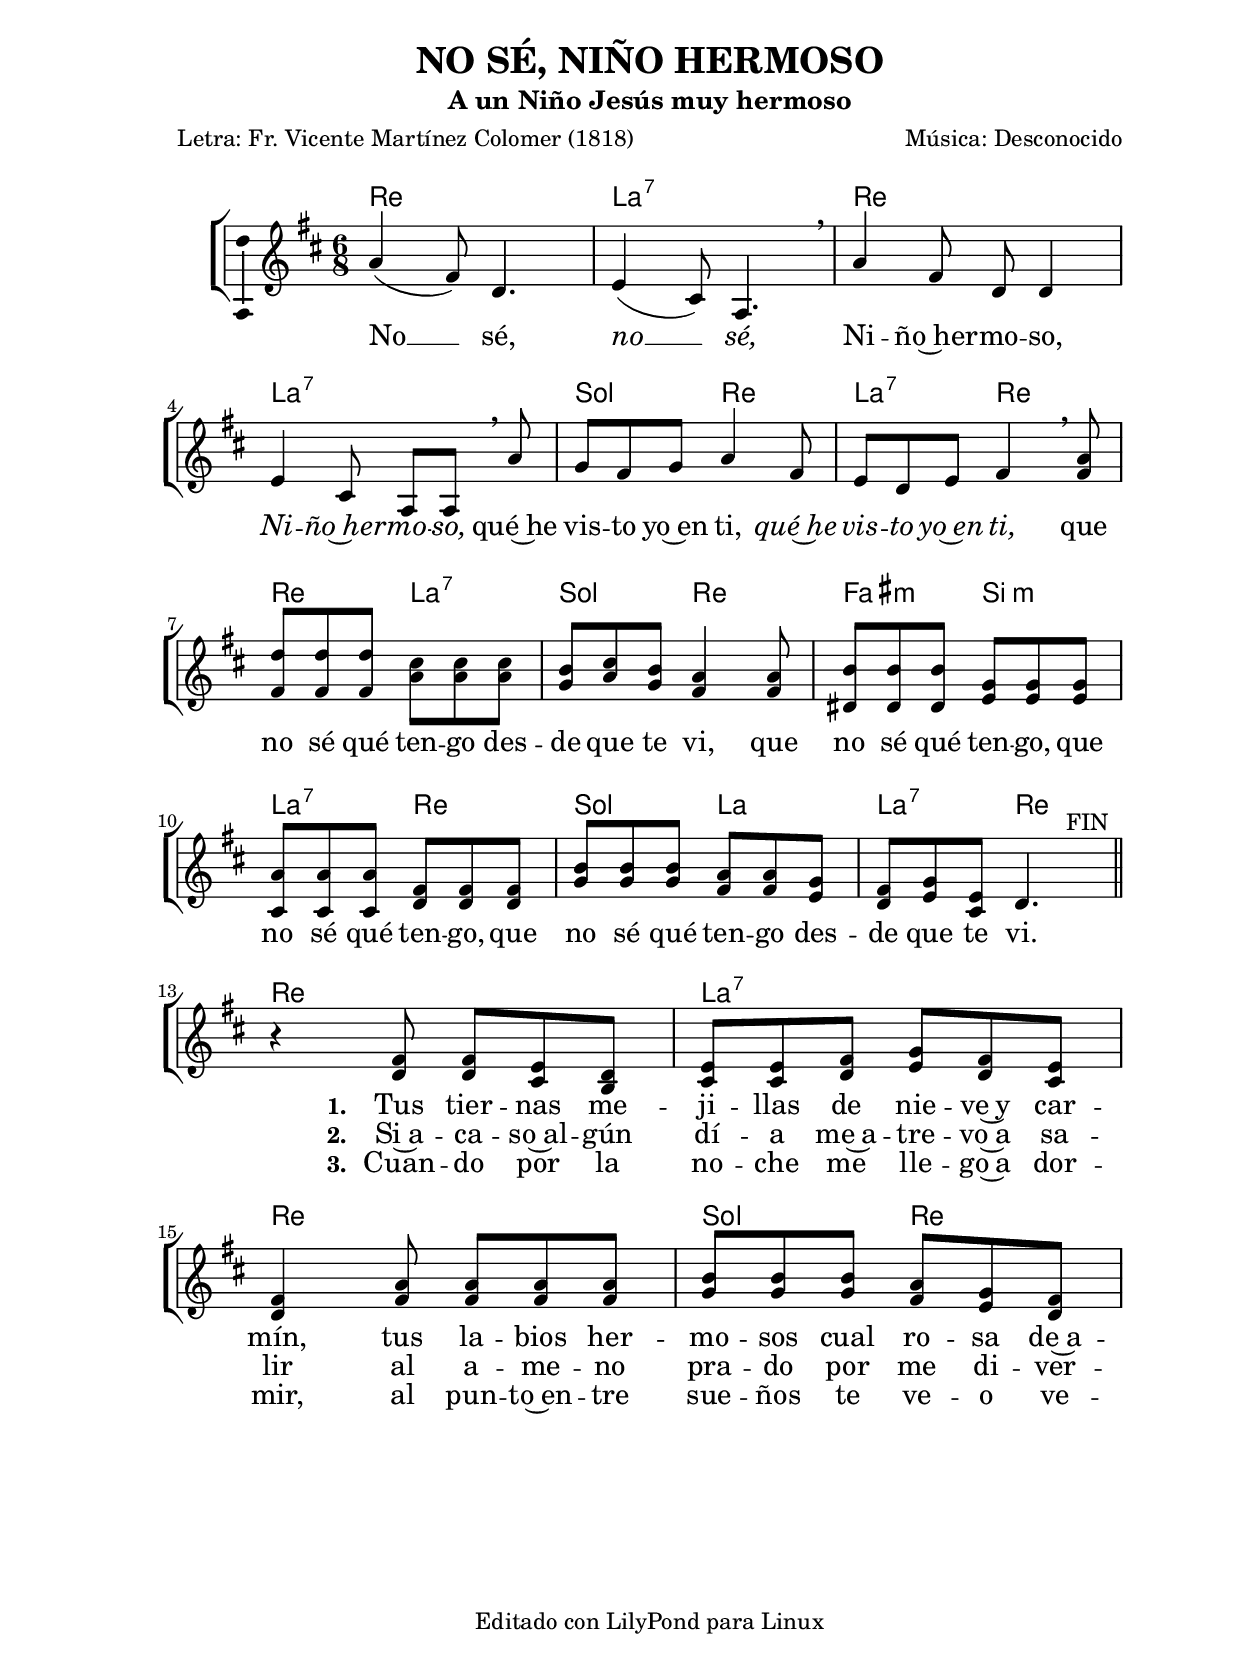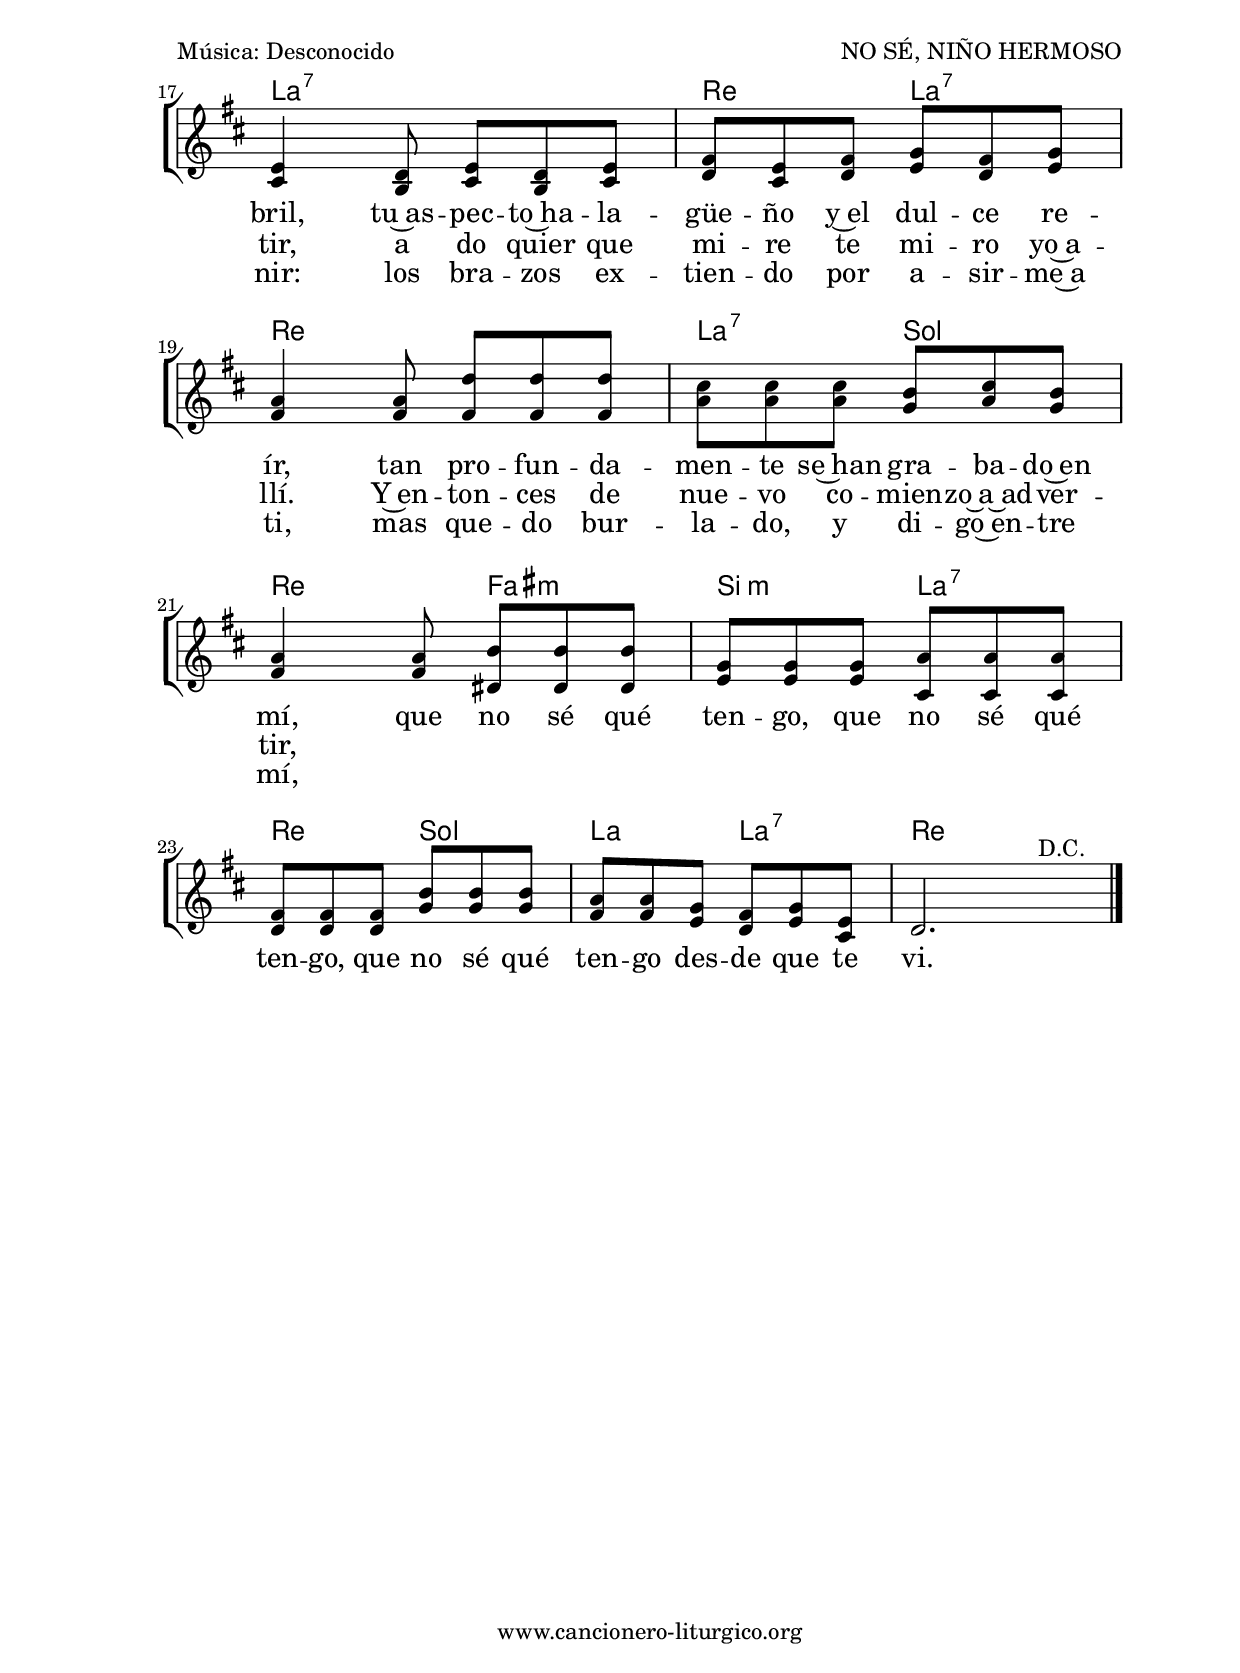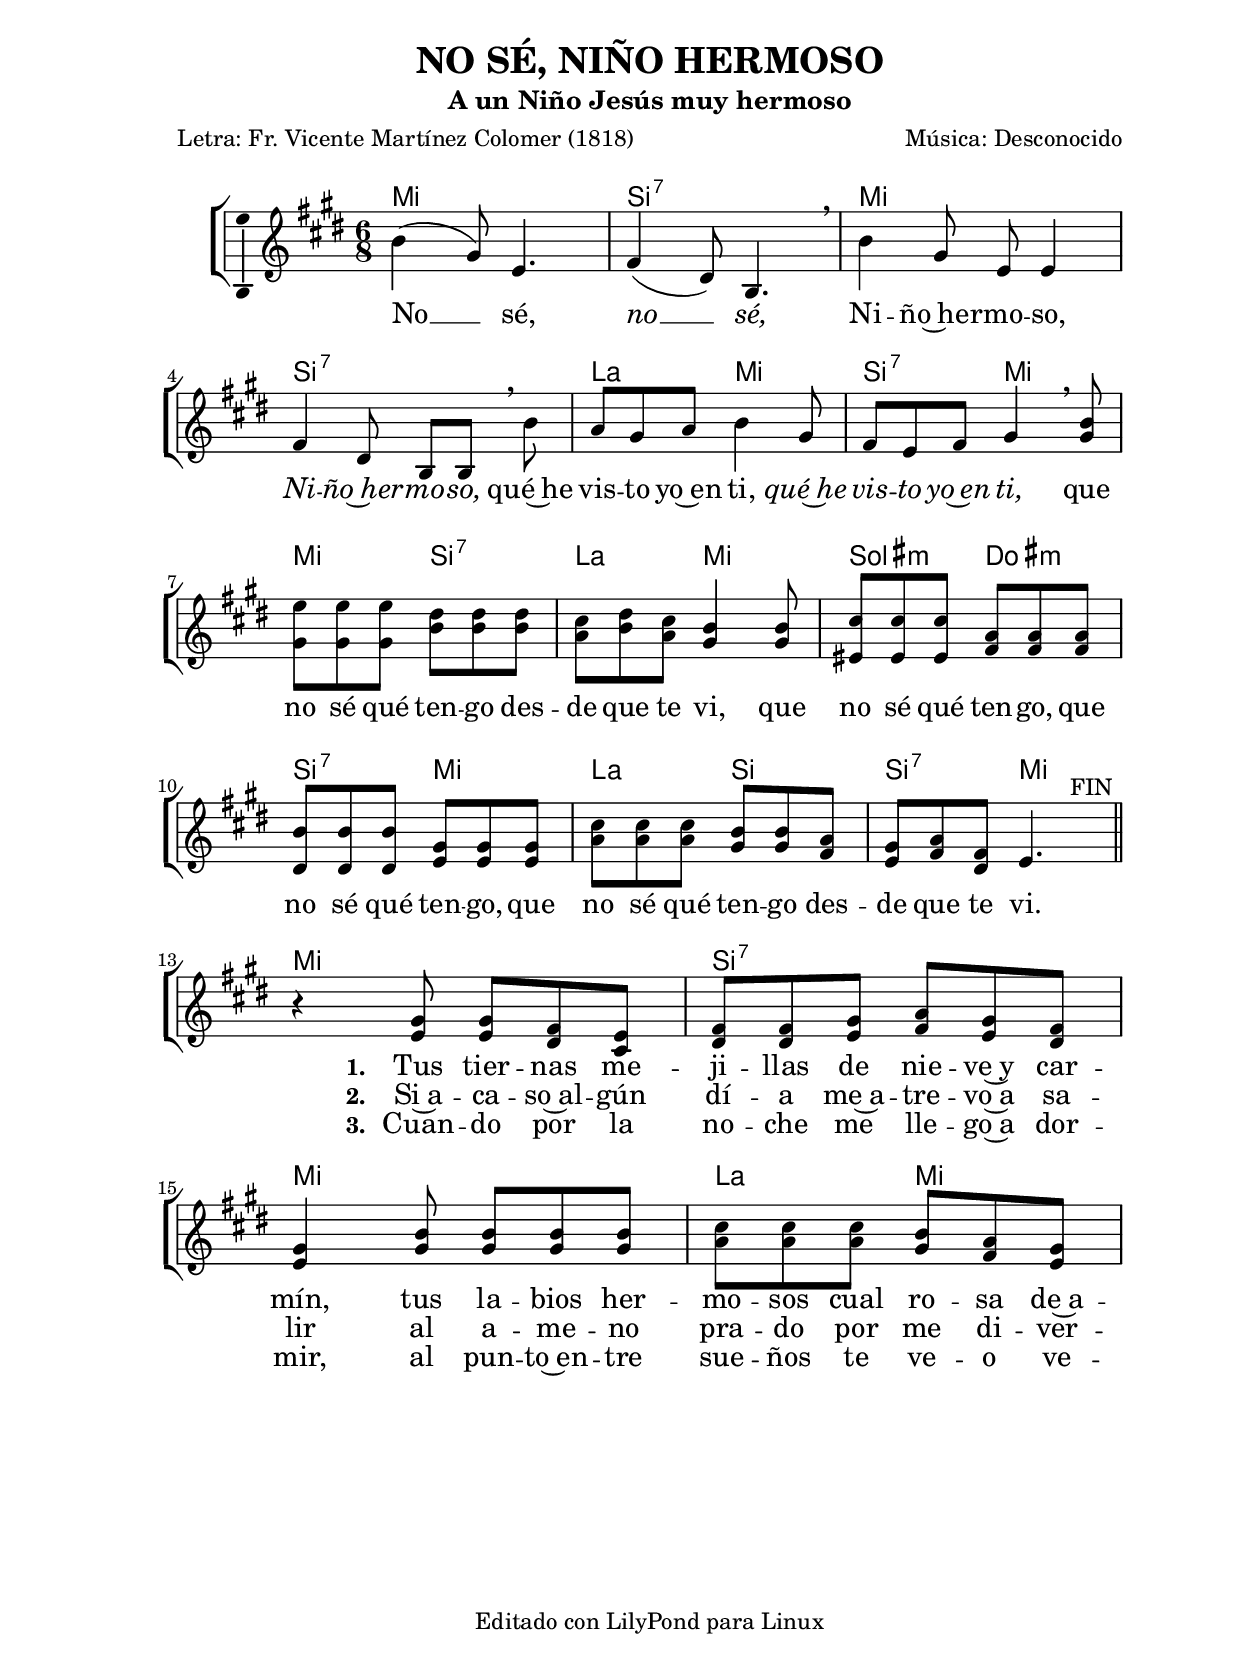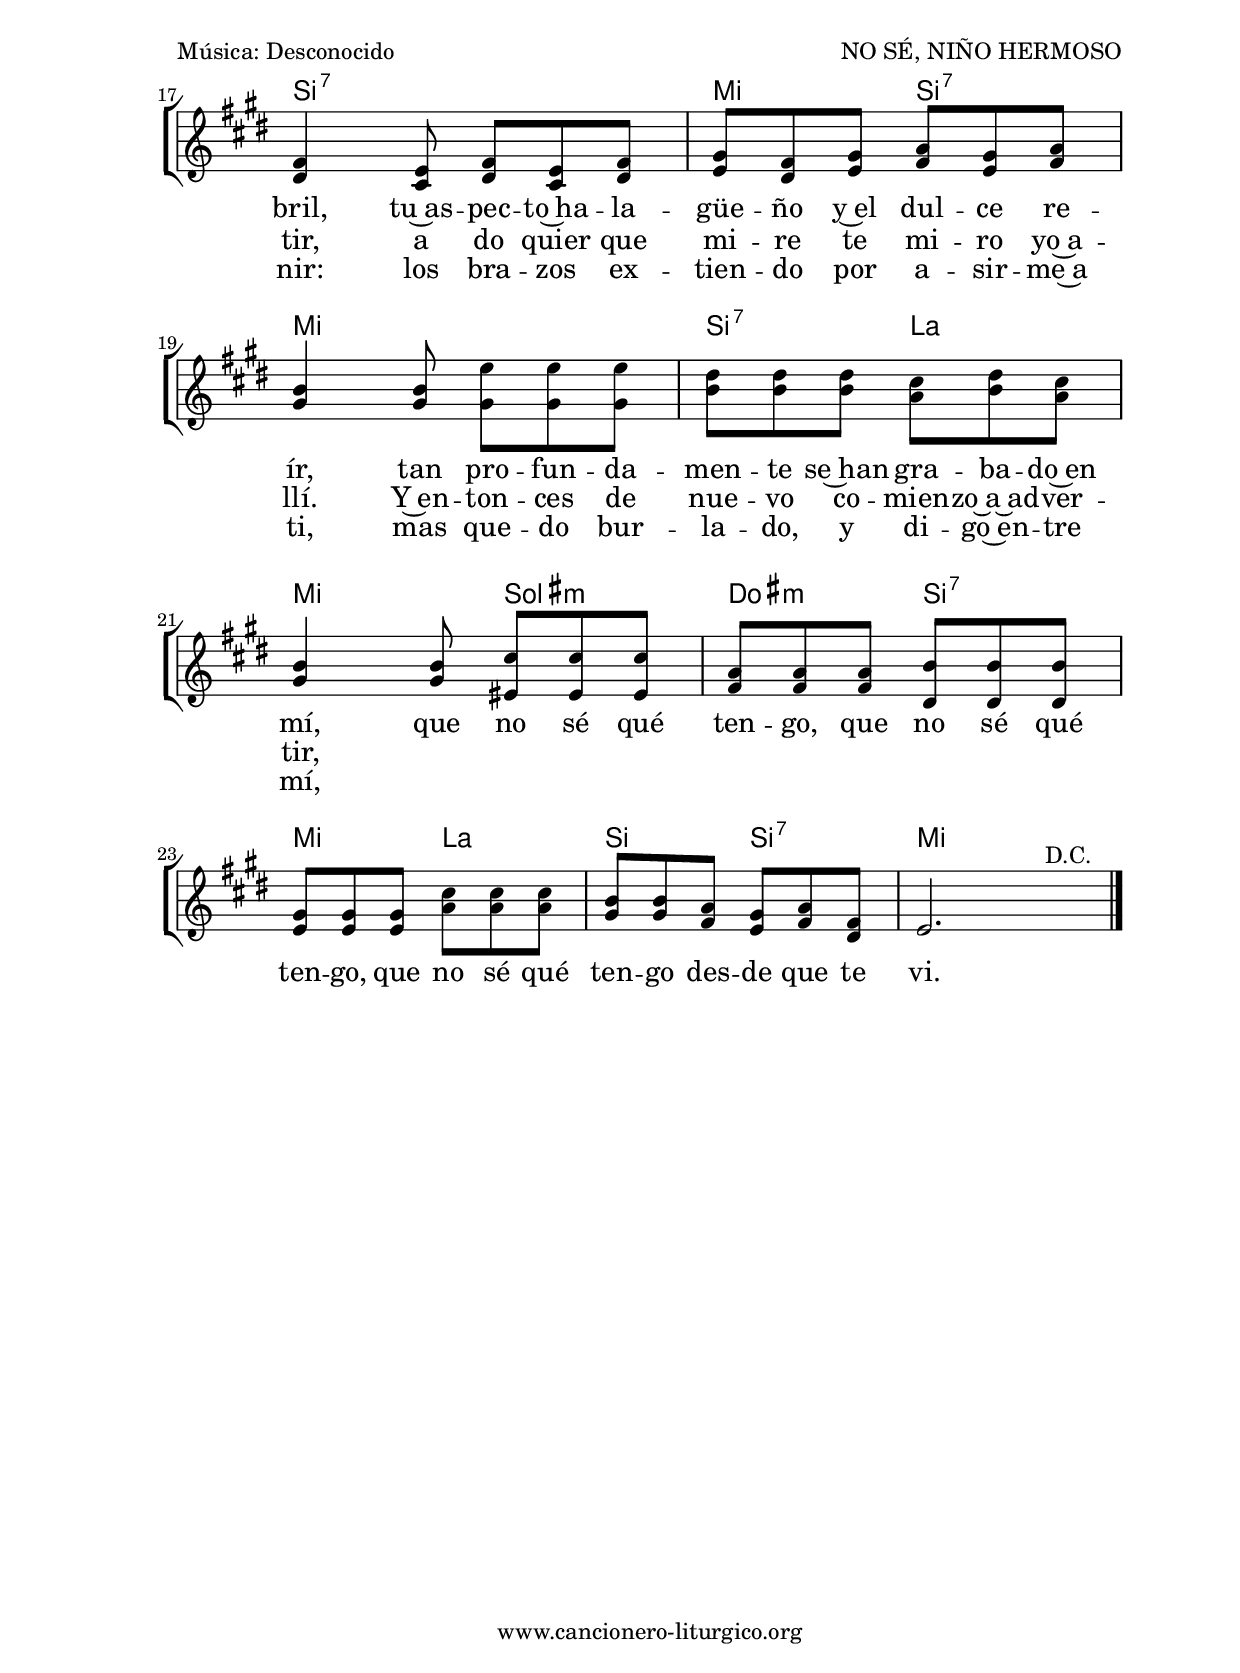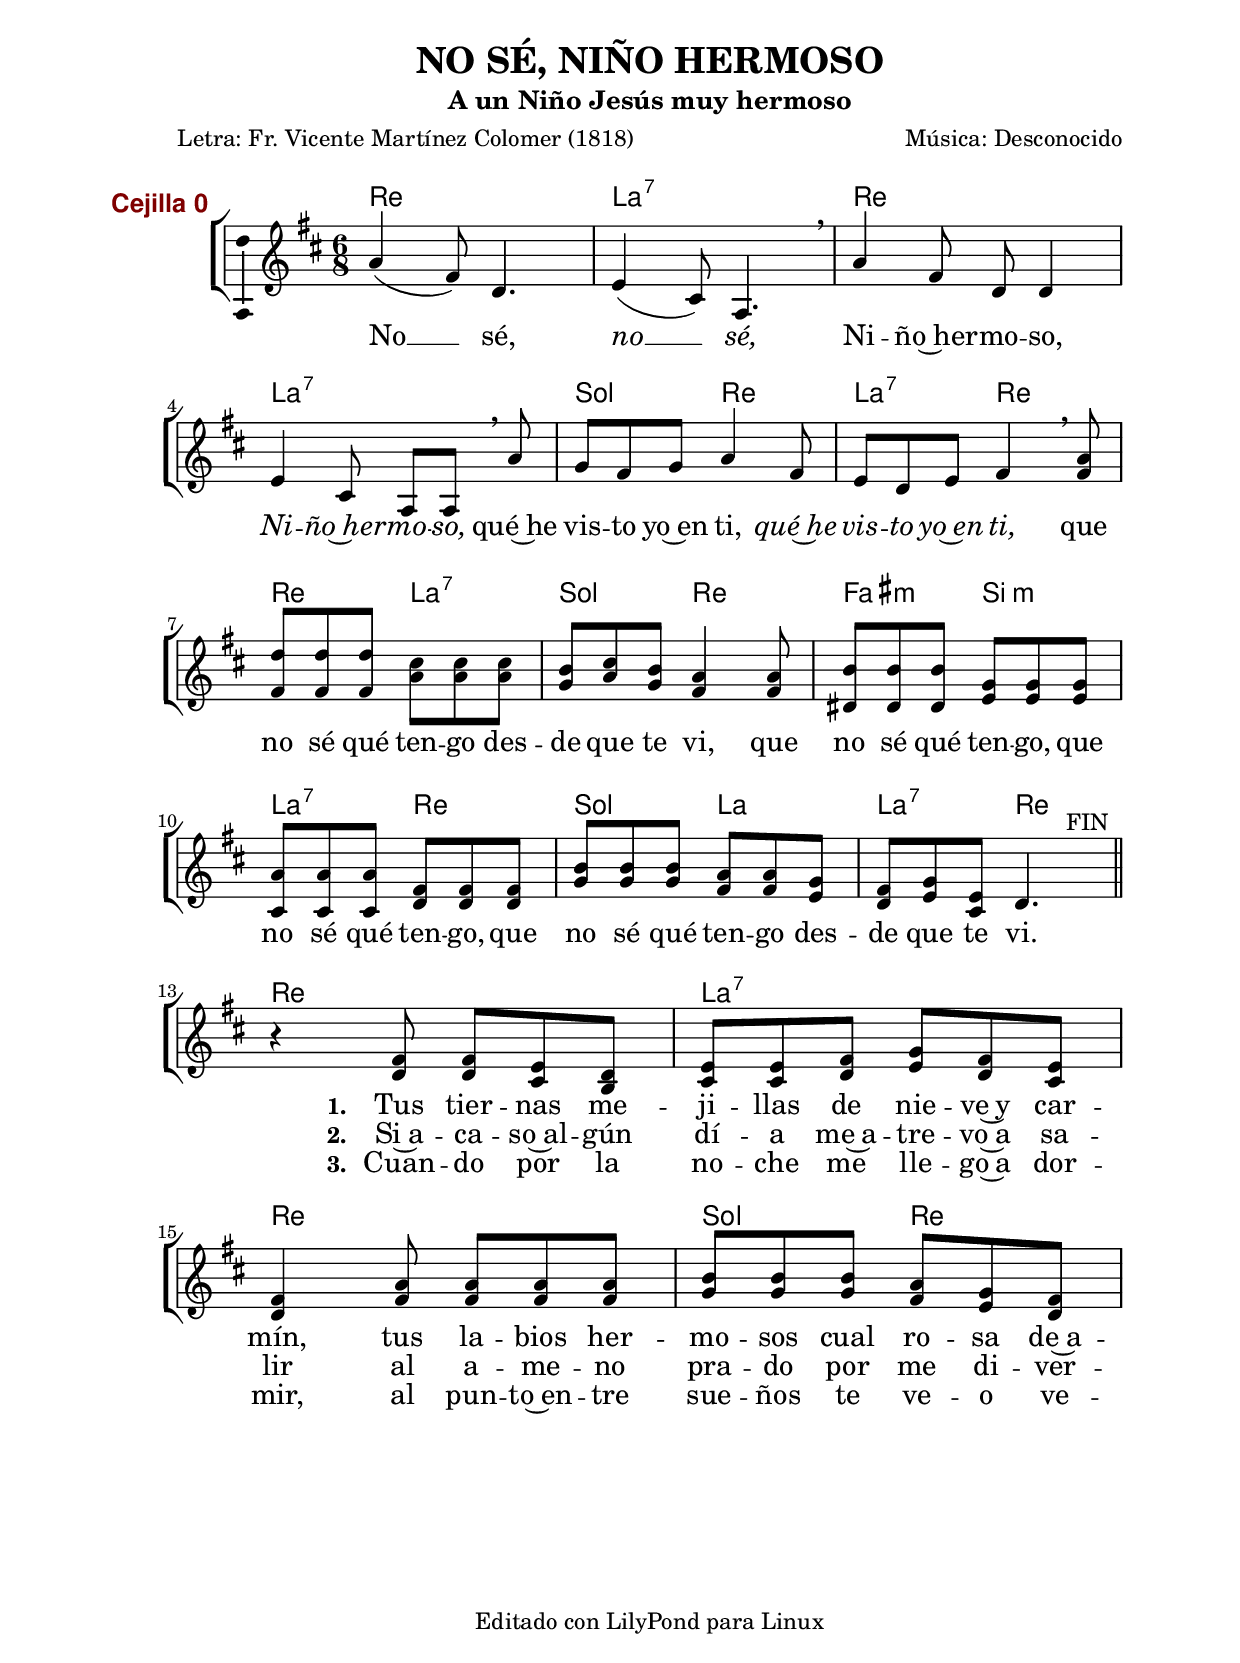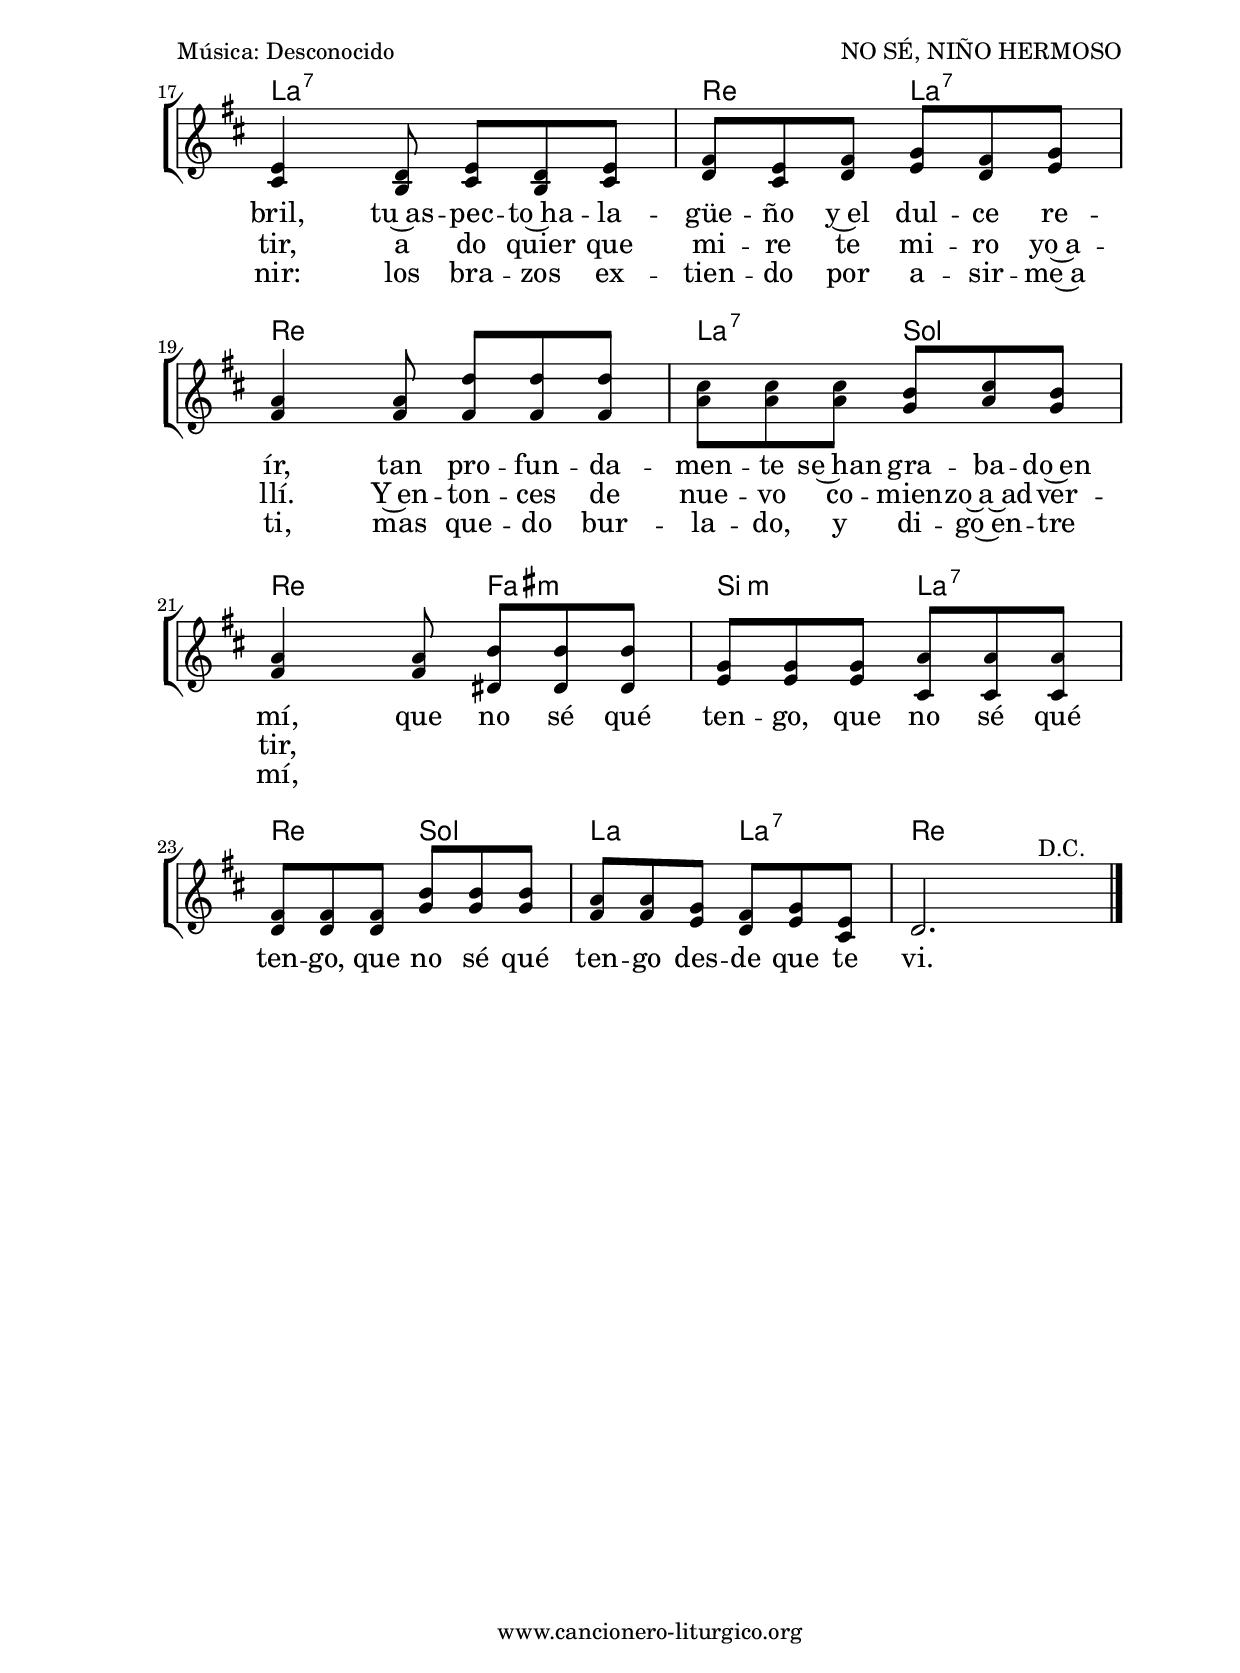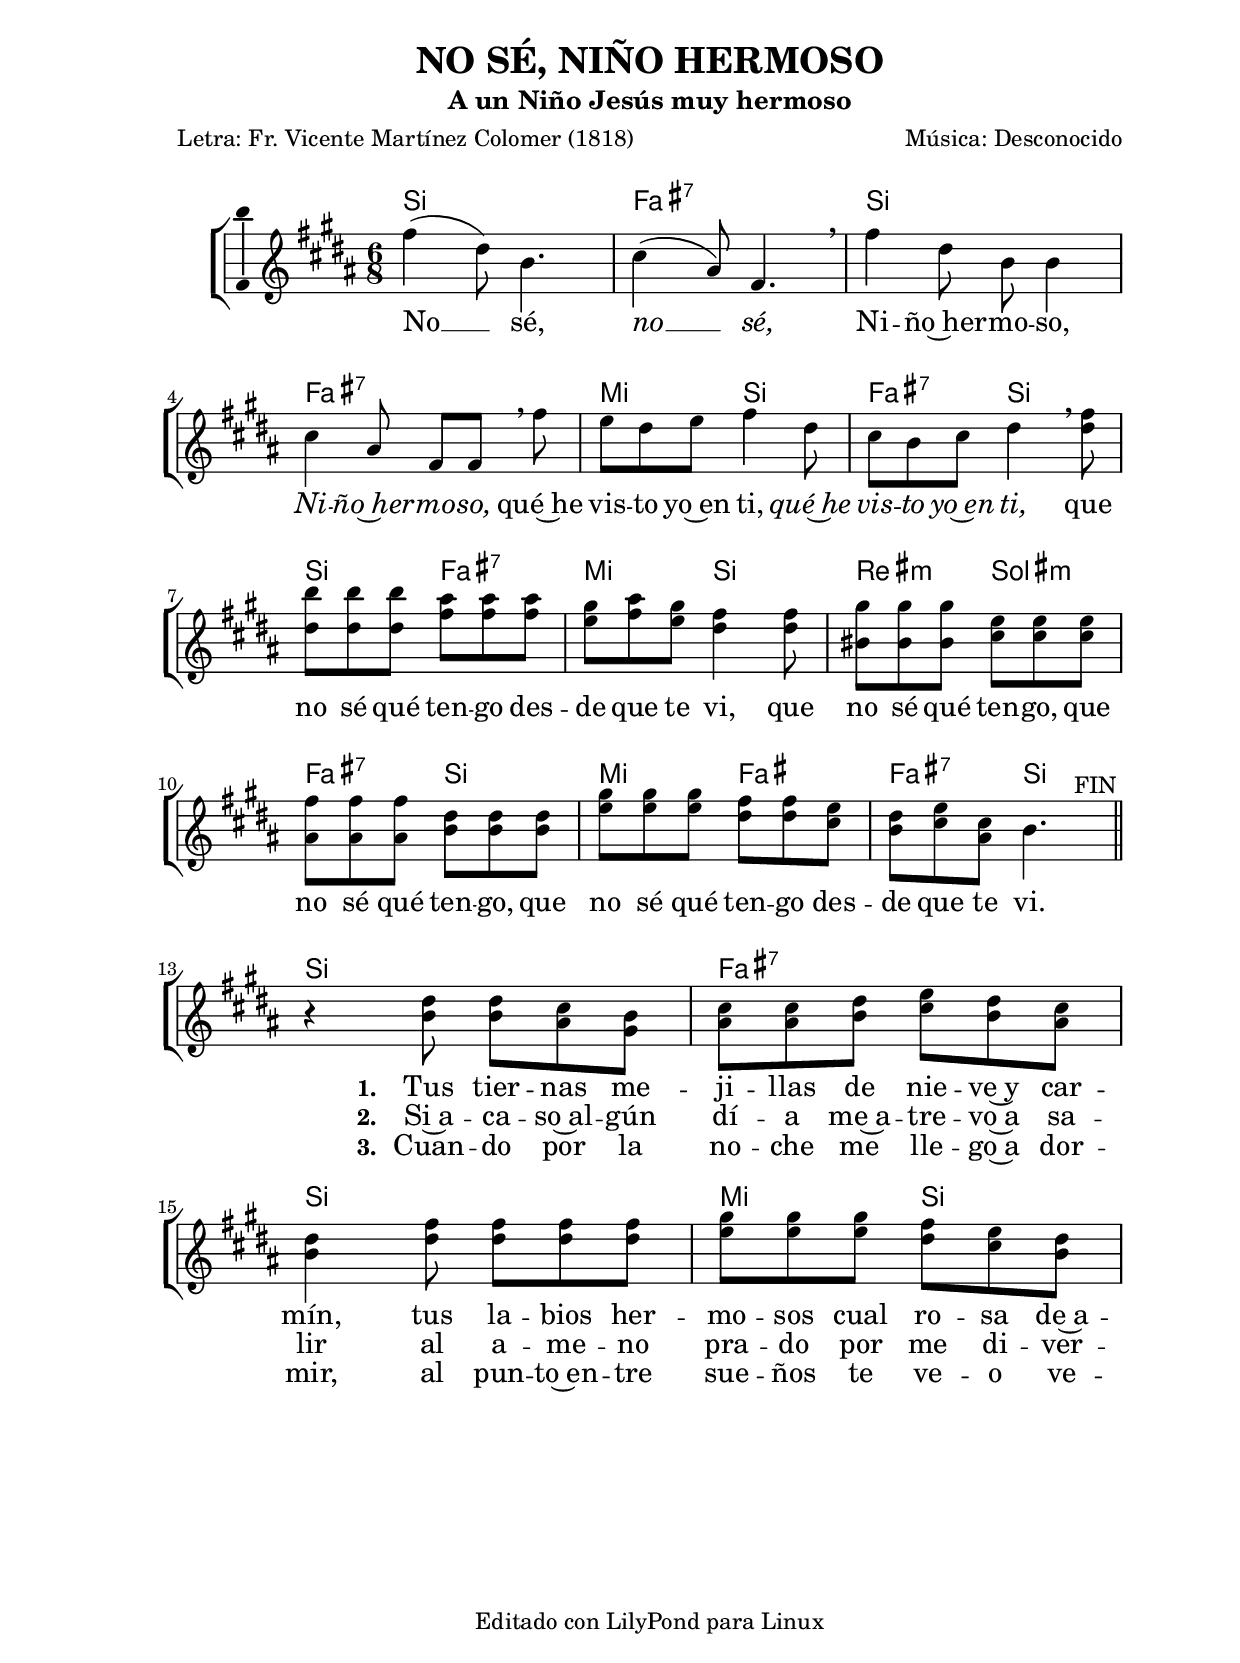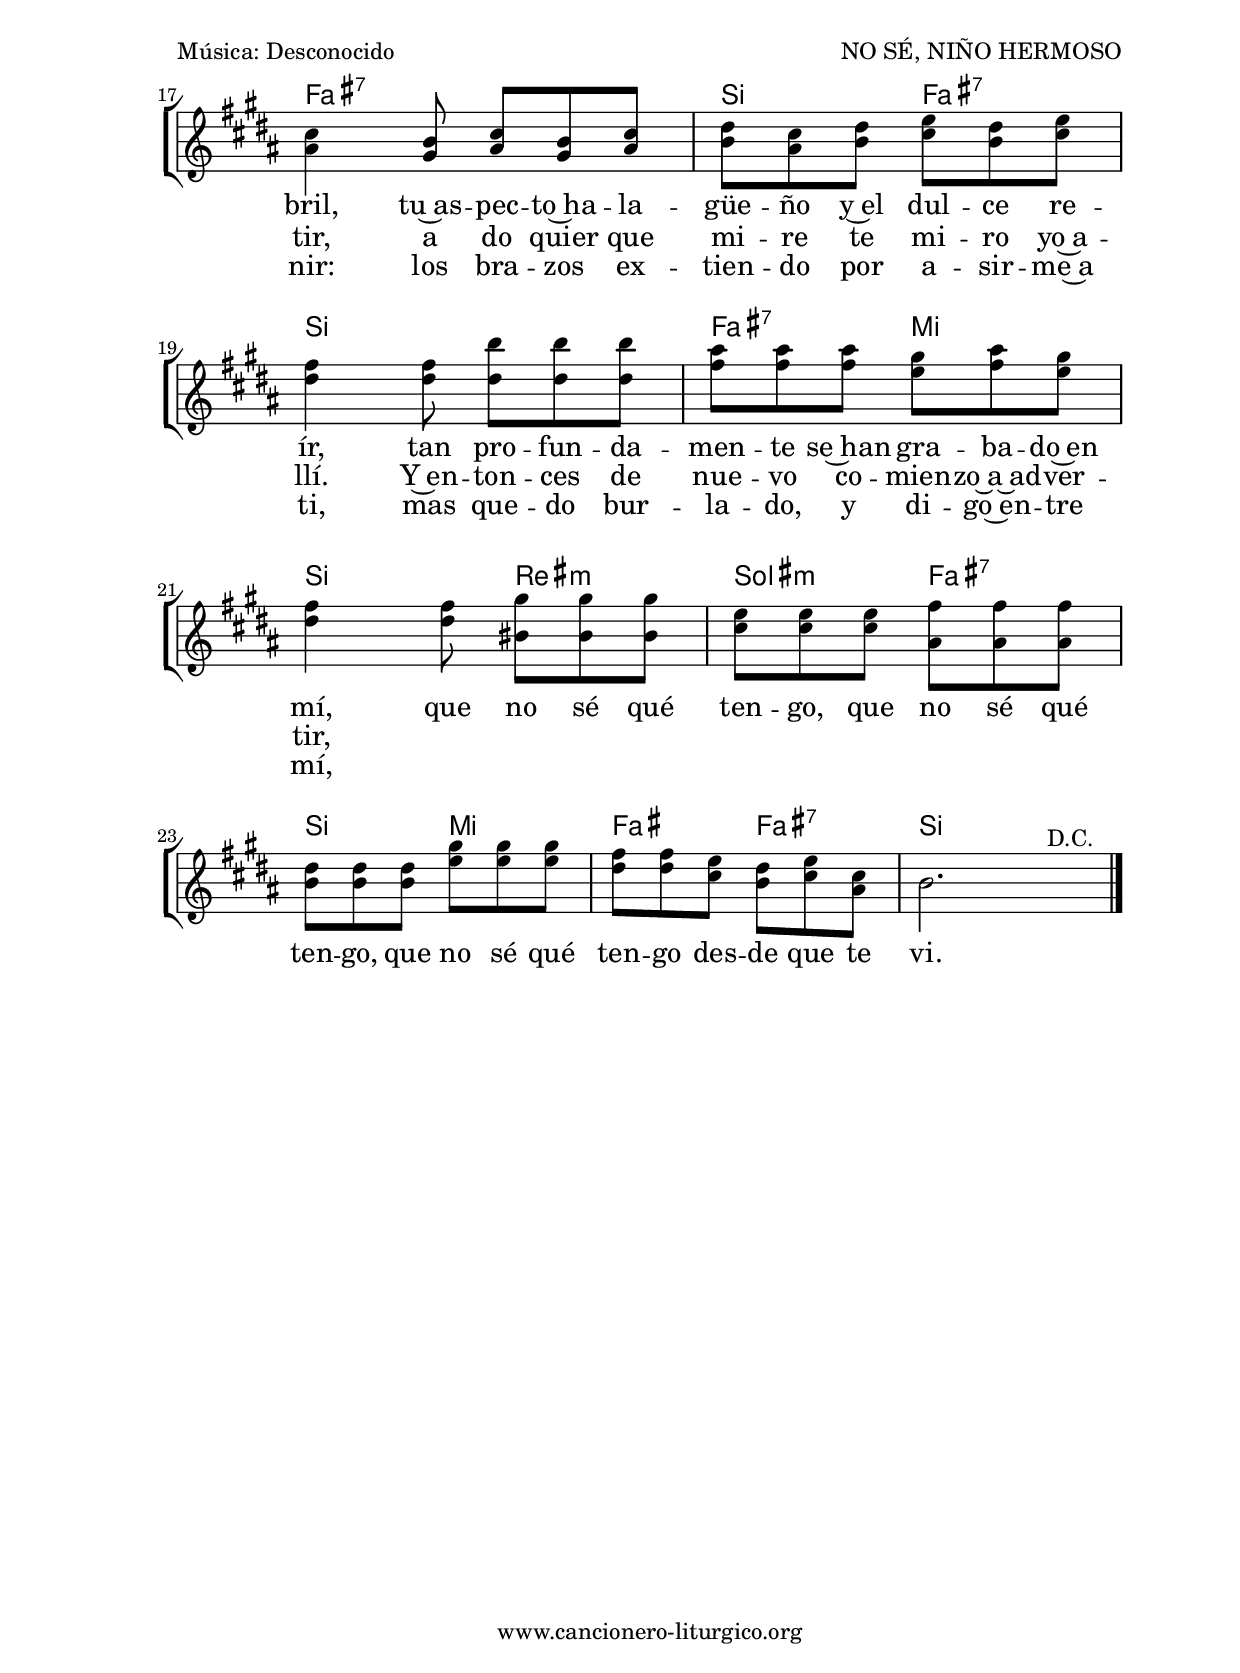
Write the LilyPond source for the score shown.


italicas=\override LyricText #'font-shape = #'italic
normal=\override LyricText #'font-shape = #'normal

%versión de lilypond para la que se ha escrito esta partitura:
\version "2.16.0"

	%Tamaño papel
	#(set-default-paper-size "a4")
	%Tamaño partitura
	#(set-global-staff-size 20)
	%No responde al pulsar sobre una nota
	#(ly:set-option 'point-and-click #f)

%parámetros del encabezamiento:
\header {
	title = "NO SÉ, NIÑO HERMOSO"
	subtitle = "A un Niño Jesús muy hermoso"
	composer = "Música: Desconocido"
	poet = "Letra: Fr. Vicente Martínez Colomer (1818)"
%	meter = "Tono original: Re M"
	arranger = ""
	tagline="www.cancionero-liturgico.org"
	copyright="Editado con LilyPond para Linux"
	tiempo = "Navidad"
	usos = ""
	letra = ""
	}

%parámetros asociados al papel:
\paper  {
	oddHeaderMarkup = \markup {\fill-line { \on-the-fly #not-first-page \fromproperty #'header:title \on-the-fly #not-first-page \fromproperty #'header:composer }}
	evenHeaderMarkup = \markup {\fill-line { \fromproperty #'header:composer \fromproperty #'header:title }}
	#(set-paper-size "a4")
	print-page-number = ##f
	first-page-number = 1
	print-first-page-number = ##f
%	head-separation = 3.0 \cm
	top-margin = 2.0 \cm
	bottom-margin = 0.5\cm
%%%	bottom-margin = -1.0\cm
	left-margin = 3.0 \cm
	line-width = 16.0 \cm 
	indent = 8\mm
	interscoreline = 2.\mm
	between-system-space = 15\mm
%	para que las partituras no llenen la hoja:
	ragged-bottom = ##t
%	idem para la última hoja:
	ragged-last-bottom = ##f
%	para que las partituras llenen el ancho del papel:
	ragged-last = ##f
	after-title-space = 2.5 \cm
page-count=2
system-count=10

	%Flexible Vertical Spacing
%	markup-markup-spacing =
%	#'((basic-distance . 15) (minimum-distance . 15) (padding . 3))
	markup-system-spacing =
	#'((basic-distance . 15) (minimum-distance . 15) (padding . 3))
	system-system-spacing =
	#'((basic-distance . 15) (minimum-distance . 15) (padding . 3))
	score-system-spacing =
	#'((basic-distance . 15) (minimum-distance . 15) (padding . 5))
%	top-system-spacing = % header
%	#'((basic-distance . 8) (minimum-distance . 0) (padding . 0))
%	top-markup-spacing =
%	#'((basic-distance . 20) (minimum-distance . 20) (padding . 0))
	last-bottom-spacing = % footer
	#'((basic-distance . 5) (minimum-distance . 5) (padding . 0))
%	score-markup-spacing =
%	#'((basic-distance . 16) (minimum-distance . 13) (padding . 0))

	}


%parámetros que afectan a toda la partitura:
global =  {
	%clave de sol (G):
	\clef G
	%armadura:
%	\transpose d ees
	\key d \major
	\tempo 4.=66
	\set Score.tempoHideNote = ##t
	}


acordes = {
	\italianChords
	\chordmode {
%	\transpose d ees
{

d4. d a:7 a:7 d d a:7 a:7 g d a:7 d d a:7 g d fis:m b:m a:7 d g a a:7 d
d4. d a:7 a:7 d d g d a:7 a:7 d a:7 d d a:7 g d fis:m b:m a:7 d g a a:7 d d


	}
	}
}



melodia = 
%	\transpose d ees
{
\time 6/8

\relative c''{

a4 (fis8)
d4.
e4 (cis8)
a4. \breathe
a'4 fis8
d8 d4
e4 cis8
a8 a \breathe a'8
g8 fis g
a4 fis8
e8 d e
fis4 \breathe <a fis>8
<d fis,>8 <d fis,> <d fis,>
<cis a>8 <cis a> <cis a>
<b g>8 <cis a> <b g>
<a fis>4 <a fis>8
<b dis,>8 <b dis,> <b dis,>
<g e>8 <g e> <g e>
<a cis,>8 <a cis,> <a cis,>
<fis d>8 <fis d> <fis d>
<b g>8 <b g> <b g>
<a fis>8 <a fis> <g e>
<fis d>8 <g e> <e cis>
d4.^"        FIN"

\bar "||"
\break

r4 <fis d>8
<fis d>8 <e cis> <d b>
<e cis>8 <e cis> <fis d>
<g e>8 <fis d> <e cis>
<fis d>4 <a fis>8
<a fis>8 <a fis> <a fis>
<b g>8 <b g> <b g>
<a fis>8 <g e> <fis d>

\pageBreak

<e cis>4 <d b>8
<e cis>8 <d b> <e cis>
<fis d>8 <e cis> <fis d>
<g e>8 <fis d> <g e>

\break

<a fis>4 <a fis>8
<d fis,>8 <d fis,> <d fis,>
<cis a>8 <cis a> <cis a>
<b g>8 <cis a> <b g>
<a fis>4

<a fis>8
<b dis,>8 <b dis,> <b dis,>
<g e>8 <g e> <g e>
<a cis,>8 <a cis,> <a cis,>
<fis d>8 <fis d> <fis d>
<b g>8 <b g> <b g>
<a fis>8 <a fis> <g e>
<fis d>8 <g e> <e cis>
d2.^"                    D.C."

\bar "|."

}
}


texto = \lyricmode {

No __ sé,
\italicas
no __ sé,
\normal
Ni -- ño~her -- mo -- so,
\italicas
Ni -- ño~her -- mo -- so,
\normal
qué~he vis -- to yo~en ti,
\italicas
qué~he vis -- to yo~en ti,

\normal
que no sé qué ten -- go des -- de que te vi,
que no sé qué ten -- go,
que no sé qué ten -- go,
que no sé qué ten -- go des -- de que te vi.

\set stanza =#"1. " 
Tus tier -- nas me -- ji -- llas de nie -- ve~y car -- mín,
tus la -- bios her -- mo -- sos cual ro -- sa de~a -- bril,
tu~as -- pec -- to~ha -- la -- güe -- ño y~el dul -- ce re -- ír,
tan pro -- fun -- da -- men -- te se~han gra -- ba -- do~en mí,
que no sé qué ten -- go,
que no sé qué ten -- go,
que no sé qué ten -- go des -- de que te vi.

}

textodos = \lyricmode {

\skip4 \skip4 \skip4 \skip4 \skip4 \skip4 \skip4 \skip4
\skip4 \skip4 \skip4 \skip4 \skip4 \skip4 \skip4 \skip4
\skip4 \skip4 \skip4 \skip4 \skip4 \skip4 \skip4 \skip4
\skip4 \skip4 \skip4 \skip4 \skip4 \skip4 \skip4 \skip4
\skip4 \skip4 \skip4 \skip4 \skip4 \skip4 \skip4 \skip4
\skip4 \skip4 \skip4 \skip4 \skip4 \skip4 \skip4 \skip4
\skip4 \skip4 \skip4 \skip4 \skip4 \skip4 \skip4 \skip4

\set stanza =#"2. " 
Si~a -- ca -- so~al -- gún dí -- a me~a -- tre -- vo~a sa -- lir
al a -- me -- no pra -- do  por me di -- ver -- tir,
a do quier que mi -- re te mi -- ro yo~a -- llí.
Y~en -- ton -- ces de nue -- vo co -- mien -- zo~a~ad -- ver -- tir,

}

textotres = \lyricmode {

\skip4 \skip4 \skip4 \skip4 \skip4 \skip4 \skip4 \skip4
\skip4 \skip4 \skip4 \skip4 \skip4 \skip4 \skip4 \skip4
\skip4 \skip4 \skip4 \skip4 \skip4 \skip4 \skip4 \skip4
\skip4 \skip4 \skip4 \skip4 \skip4 \skip4 \skip4 \skip4
\skip4 \skip4 \skip4 \skip4 \skip4 \skip4 \skip4 \skip4
\skip4 \skip4 \skip4 \skip4 \skip4 \skip4 \skip4 \skip4
\skip4 \skip4 \skip4 \skip4 \skip4 \skip4 \skip4 \skip4

\set stanza =#"3. " 
Cuan -- do por la no -- che me lle -- go~a dor -- mir,
al pun -- to~en -- tre sue -- ños te ve -- o ve -- nir:
los bra -- zos ex -- tien -- do por a -- sir -- me~a ti,
mas que -- do bur -- la -- do, y di -- go~en -- tre mí,

}

textocuatro = \lyricmode {

\skip4 \skip4 \skip4 \skip4 \skip4 \skip4 \skip4 \skip4
\skip4 \skip4 \skip4 \skip4 \skip4 \skip4 \skip4 \skip4
\skip4 \skip4 \skip4 \skip4 \skip4 \skip4 \skip4 \skip4
\skip4 \skip4 \skip4 \skip4 \skip4 \skip4 \skip4 \skip4
\skip4 \skip4 \skip4 \skip4 \skip4 \skip4 \skip4 \skip4
\skip4 \skip4 \skip4 \skip4 \skip4 \skip4 \skip4 \skip4
\skip4 \skip4 \skip4 \skip4 \skip4 \skip4 \skip4 \skip4

\set stanza =#"4. " 
Mi pe -- cho que~ha si -- do cual bron -- ce~has -- ta~a -- quí,
tu luz ar -- do -- ro -- sa no pue -- de su -- frir:
el al -- ma se~ex -- ha -- la cual au -- ra su -- til,
y yo de tal suer -- te me sien -- to mo -- rir,

}

textocinco = \lyricmode {

\skip4 \skip4 \skip4 \skip4 \skip4 \skip4 \skip4 \skip4
\skip4 \skip4 \skip4 \skip4 \skip4 \skip4 \skip4 \skip4
\skip4 \skip4 \skip4 \skip4 \skip4 \skip4 \skip4 \skip4
\skip4 \skip4 \skip4 \skip4 \skip4 \skip4 \skip4 \skip4
\skip4 \skip4 \skip4 \skip4 \skip4 \skip4 \skip4 \skip4
\skip4 \skip4 \skip4 \skip4 \skip4 \skip4 \skip4 \skip4
\skip4 \skip4 \skip4 \skip4 \skip4 \skip4 \skip4 \skip4

\set stanza =#"5. " 
Vuel -- ve, Ni -- ño~a -- ma -- ble, tu ros -- tro~ha -- cia mí,
da -- me que yo vi -- va so -- lo pa -- ra ti,
da -- me que~en tu gra -- cia yo~a -- cier -- te~a mo -- rir,
pa -- ra que~a -- sí pue -- da por siem -- pre de -- cir,

}

acordesStaff = \context ChordNames = acordesStaff <<
	\set chordChanges = ##t
	\acordes
	>>


%%%%%%%%%%%%%%%%%%%%%%%%%%%%%%%%%%% CEJILLA %%%%%%%%%%%%%%%%%%%%%%%%%%%%%%%%%%%
acordescejilla = {
%%%	\override ChordNames.ChordName #'font-size = #-1
%%%	\override ChordNames.ChordName #'font-series = #'bold
	\transpose c c {
		\acordes
		}
	}

acordescejillaStaff = \context ChordNames = acordescejillaStaff <<
	\set Staff.instrumentName = \markup \with-color #darkred \larger \bold \sans "Cejilla 0"
	\set chordChanges = ##t
	\acordescejilla
	>>
%%%%%%%%%%%%%%%%%%%%%%%%%%%%%%%%%%% CEJILLA %%%%%%%%%%%%%%%%%%%%%%%%%%%%%%%%%%%


vozStaff = \context Voice = vozStaff
\with {\consists "Ambitus_engraver"}
<<
%	\set Staff.instrumentName = ""
%	\set Staff.shortInstrumentName = ""
%	\set Staff.midiInstrument = #"clarinet"
%	\set Staff.midiInstrument = #"cello"
	\set Staff.midiInstrument = #"flute"
%	\set Staff.midiInstrument = #"electric guitar (jazz)"
%	\set Staff.midiInstrument = #"english horn"
%	\set Staff.midiInstrument = #"violin"
%	\set Staff.midiInstrument = #"glockenspiel"
	\set Staff.midiMinimumVolume = #0.7
	\set Staff.midiMaximumVolume = #0.9
	\global
	\melodia
	>>


textoStaff = \context Lyrics = textoStaff <<
	\lyricsto vozStaff \texto
	>>

textodosStaff = \context Lyrics = textodosStaff <<
	\lyricsto vozStaff \textodos
	>>

textotresStaff = \context Lyrics = textotresStaff <<
	\lyricsto vozStaff \textotres
	>>

textocuatroStaff = \context Lyrics = textocuatroStaff <<
	\lyricsto vozStaff \textocuatro
	>>

textocincoStaff = \context Lyrics = textocincoStaff <<
	\lyricsto vozStaff \textocinco
	>>


\book {
	\score {
		\context ChoirStaff {
			\override StaffGroup.SystemStartBracket #'collapse-height = #1
			\override Score.SystemStartBar #'collapse-height = #1
			<<
			\acordesStaff
			\vozStaff
			\textoStaff
			\textodosStaff
			\textotresStaff
%			\textocuatroStaff
%			\textocincoStaff
			>>
			}
		\layout {
	    		\context {
				\Lyrics
				\override LyricText #'font-size = #2
				}
	   		 \context {
				\Score
				\override StaffSymbol #'staff-space = #(magstep +3)
				}
			}
		}
	\score {
		\unfoldRepeats
		\context ChoirStaff {
			<<
			\acordesStaff
			\vozStaff
			>>
			}
		\midi {
	  		\context {
	  			\Score
				tempoWholesPerMinute = #(ly:make-moment 70 4)
				}
			}
		}
	}


%Partitura para guitarra
#(define output-suffix "G")
\book {
	\score {
		\context ChoirStaff {
			\override StaffGroup.SystemStartBracket #'collapse-height = #1
			\override Score.SystemStartBar #'collapse-height = #1
			<<
			\acordescejillaStaff
			\vozStaff
			\textoStaff
			\textodosStaff
			\textotresStaff
%			\textocuatroStaff
%			\textocincoStaff
			>>
			}
		\layout {
%%%%%%%%%%%%%%%%%%%%%%%%%%%%%%%%%%% CEJILLA %%%%%%%%%%%%%%%%%%%%%%%%%%%%%%%%%%%
			\context {
				\ChordNames \consists Instrument_name_engraver
				}
%%%%%%%%%%%%%%%%%%%%%%%%%%%%%%%%%%% CEJILLA %%%%%%%%%%%%%%%%%%%%%%%%%%%%%%%%%%%
	    		\context {
				\Lyrics
				\override LyricText #'font-size = #2
				}
	   		 \context {
				\Score
				\override StaffSymbol #'staff-space = #(magstep +3)
				}
			}
		}
	}


#(define output-suffix "C")
\book {
	\score {
		\context ChoirStaff {
			\override StaffGroup.SystemStartBracket #'collapse-height = #1
			\override Score.SystemStartBar #'collapse-height = #1
\transpose c d
			<<
			\acordesStaff
			\vozStaff
			\textoStaff
			\textodosStaff
			\textotresStaff
%			\textocuatroStaff
%			\textocincoStaff
			>>
			}
		\layout {
	    		\context {
				\Lyrics
				\override LyricText #'font-size = #2
				}
	   		 \context {
				\Score
				\override StaffSymbol #'staff-space = #(magstep +3)
				}
			}
		}
	}


#(define output-suffix "S")
\book {
	\score {
		\context ChoirStaff {
			\override StaffGroup.SystemStartBracket #'collapse-height = #1
			\override Score.SystemStartBar #'collapse-height = #1
\transpose c a
			<<
			\acordesStaff
			\vozStaff
			\textoStaff
			\textodosStaff
			\textotresStaff
%			\textocuatroStaff
%			\textocincoStaff
			>>
			}
		\layout {
	    		\context {
				\Lyrics
				\override LyricText #'font-size = #2
				}
	   		 \context {
				\Score
				\override StaffSymbol #'staff-space = #(magstep +3)
				}
			}
		}
	}


